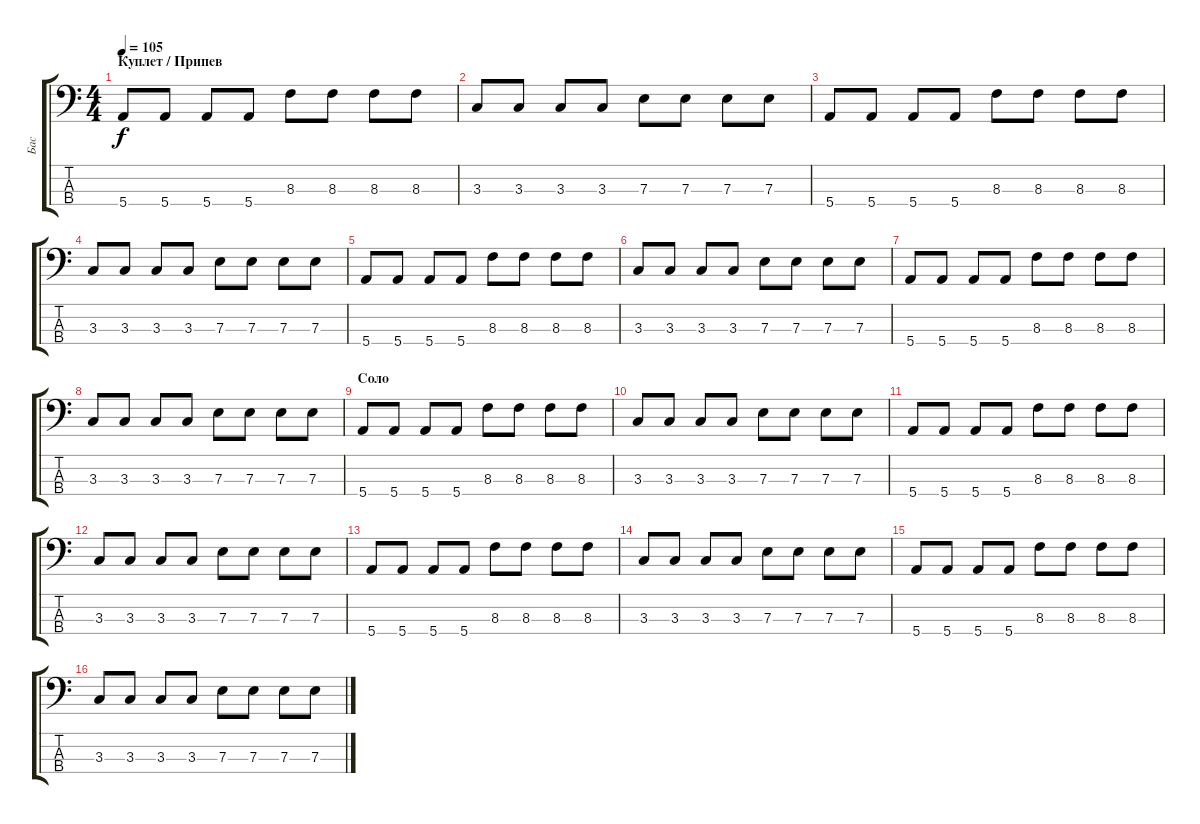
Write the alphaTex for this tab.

\track ("Бас" "Бас") {instrument electricbasspick}
\staff {score tabs}
\tuning (G2 D2 A1 E1) {hide}
\ts (4 4)
\section ("" "Куплет / Припев")
\tempo 105
\clef f4
\ks c
5.4.8{dy f instrument electricbasspick} 5.4.8 5.4.8 5.4.8 8.3.8 8.3.8 8.3.8 8.3.8 |
3.3.8 3.3.8 3.3.8 3.3.8 7.3.8 7.3.8 7.3.8 7.3.8 |
5.4.8 5.4.8 5.4.8 5.4.8 8.3.8 8.3.8 8.3.8 8.3.8 |
3.3.8 3.3.8 3.3.8 3.3.8 7.3.8 7.3.8 7.3.8 7.3.8 |
5.4.8 5.4.8 5.4.8 5.4.8 8.3.8 8.3.8 8.3.8 8.3.8 |
3.3.8 3.3.8 3.3.8 3.3.8 7.3.8 7.3.8 7.3.8 7.3.8 |
5.4.8 5.4.8 5.4.8 5.4.8 8.3.8 8.3.8 8.3.8 8.3.8 |
3.3.8 3.3.8 3.3.8 3.3.8 7.3.8 7.3.8 7.3.8 7.3.8 |
\section ("" "Соло")
5.4.8 5.4.8 5.4.8 5.4.8 8.3.8 8.3.8 8.3.8 8.3.8 |
3.3.8 3.3.8 3.3.8 3.3.8 7.3.8 7.3.8 7.3.8 7.3.8 |
5.4.8 5.4.8 5.4.8 5.4.8 8.3.8 8.3.8 8.3.8 8.3.8 |
3.3.8 3.3.8 3.3.8 3.3.8 7.3.8 7.3.8 7.3.8 7.3.8 |
5.4.8 5.4.8 5.4.8 5.4.8 8.3.8 8.3.8 8.3.8 8.3.8 |
3.3.8 3.3.8 3.3.8 3.3.8 7.3.8 7.3.8 7.3.8 7.3.8 |
5.4.8 5.4.8 5.4.8 5.4.8 8.3.8 8.3.8 8.3.8 8.3.8 |
3.3.8 3.3.8 3.3.8 3.3.8 7.3.8 7.3.8 7.3.8 7.3.8
